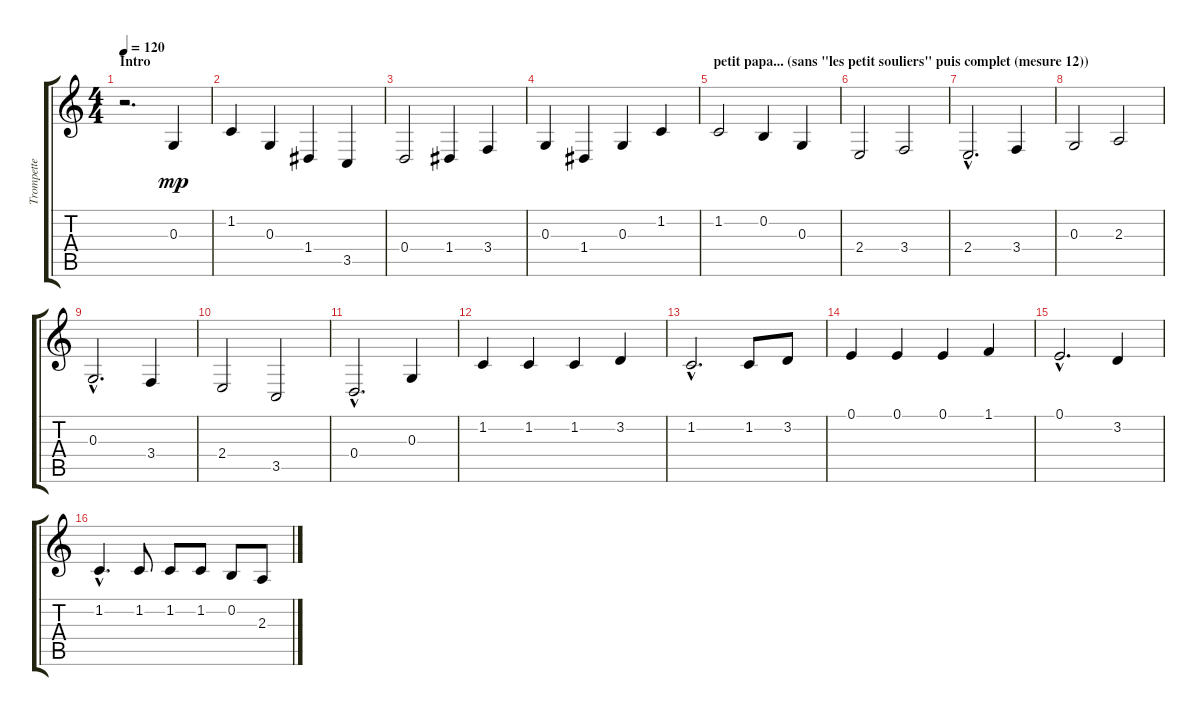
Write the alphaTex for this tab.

\track ("Trompette" "Trompette") {instrument trumpet}
\staff {score tabs}
\tuning (E4 B3 G3 D3 A2 E2) {hide}
\ts (4 4)
\section ("" "Intro")
\tempo 120
\clef g2
\ks c
r.2{d dy mp instrument trumpet} 0.3.4 |
1.2.4 0.3.4 1.4.4 3.5.4 |
0.4.2 1.4.4 3.4.4 |
0.3.4 1.4.4 0.3.4 1.2.4 |
\section ("" "petit papa... (sans \"les petit souliers\" puis complet (mesure 12))")
1.2.2 0.2.4 0.3.4 |
2.4.2 3.4.2 |
2.4{hac}.2{d} 3.4.4 |
0.3.2 2.3.2 |
0.3{hac}.2{d} 3.4.4 |
2.4.2 3.5.2 |
0.4{hac}.2{d} 0.3.4 |
1.2.4 1.2.4 1.2.4 3.2.4 |
1.2{hac}.2{d} 1.2.8 3.2.8 |
0.1.4 0.1.4 0.1.4 1.1.4 |
0.1{hac}.2{d} 3.2.4 |
1.2{hac}.4{d} 1.2.8 1.2.8 1.2.8 0.2.8 2.3.8
